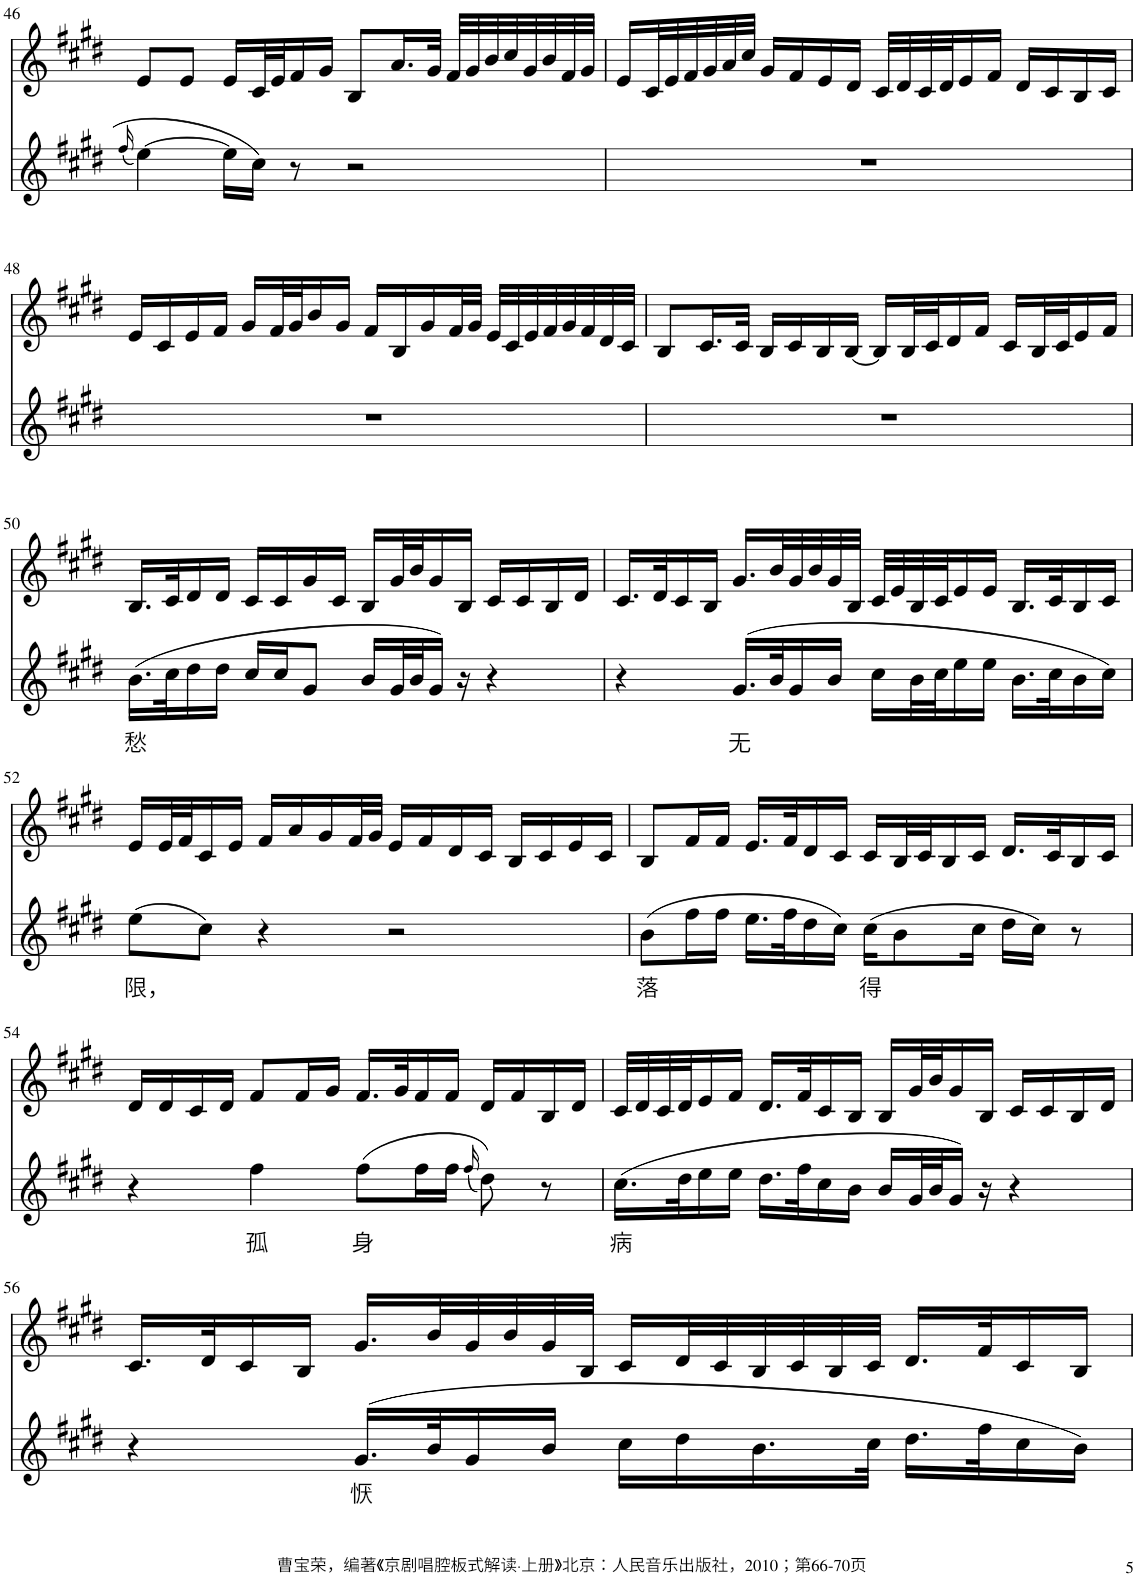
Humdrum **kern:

**kern	**text	**kern
*part2	*part2	*part1
*staff2	*staff2	*staff1
*I"Piano	*	*I"Piano
*I'Pno	*	*I'Pno
!!LO:PB:g=z
*clefG2	*	*clefG2
*k[f#c#g#d#]	*	*k[f#c#g#d#]
*M4/4	*	*M4/4
=46	=46	=46
(16qff#/	.	.
[4ee\)	.	8e/L
.	.	8e/J
16ee\LL]	.	16e/LL
16cc#\JJ	.	32c#/L
.	.	32e/J
8r	.	16f#/
.	.	16g#/JJ
2r	.	8B/L
.	.	16.a/L
.	.	32g#/JJk
.	.	32f#/LLL
.	.	32g#/
.	.	32b/
.	.	32cc#/
.	.	32g#/
.	.	32b/
.	.	32f#/
.	.	32g#/JJJ
=47	=47	=47
1r	.	16e/LL
.	.	32c#/L
.	.	32e/
.	.	32f#/
.	.	32g#/
.	.	32a/
.	.	32cc#/JJJ
.	.	16g#/LL
.	.	16f#/
.	.	16e/
.	.	16d#/JJ
.	.	32c#/LLL
.	.	32d#/
.	.	32c#/
.	.	32d#/J
.	.	16e/
.	.	16f#/JJ
.	.	16d#/LL
.	.	16c#/
.	.	16B/
.	.	16c#/JJ
!!LO:LB:g=z
=48	=48	=48
1r	.	16e/LL
.	.	16c#/
.	.	16e/
.	.	16f#/JJ
.	.	16g#/LL
.	.	32f#/L
.	.	32g#/J
.	.	16b/
.	.	16g#/JJ
.	.	16f#/LL
.	.	16B/
.	.	16g#/
.	.	32f#/L
.	.	32g#/JJJ
.	.	32e/LLL
.	.	32c#/
.	.	32e/
.	.	32f#/
.	.	32g#/
.	.	32f#/
.	.	32d#/
.	.	32c#/JJJ
=49	=49	=49
1r	.	8B/L
.	.	16.c#/L
.	.	32c#/JJk
.	.	16B/LL
.	.	16c#/
.	.	16B/
.	.	[16B/JJ
.	.	16B/LL]
.	.	32B/L
.	.	32c#/J
.	.	16d#/
.	.	16f#/JJ
.	.	16c#/LL
.	.	32B/L
.	.	32c#/J
.	.	16e/
.	.	16f#/JJ
!!LO:LB:g=z
=50	=50	=50
!	!LO:LY:b	!
(16.b\LL	愁	16.B/LL
32cc#\K	.	32c#/K
16dd#\	.	16d#/
16dd#\JJ	.	16d#/JJ
16cc#/LL	.	16c#/LL
16cc#/J	.	16c#/
8g#/J	.	16g#/
.	.	16c#/JJ
16b/LL	.	16B/LL
32g#/L	.	32g#/L
32b/J	.	32b/J
16g#/JJ)	.	16g#/
16r	.	16B/JJ
4r	.	16c#/LL
.	.	16c#/
.	.	16B/
.	.	16d#/JJ
=51	=51	=51
4r	.	16.c#/LL
.	.	32d#/K
.	.	16c#/
.	.	16B/JJ
!	!LO:LY:b	!
(16.g#/LL	无	16.g#/LL
32b/K	.	32b/L
16g#/	.	32g#/
.	.	32b/
16b/JJ	.	32g#/
.	.	32B/JJJ
16cc#\LL	.	32c#/LLL
.	.	32e/
32b\L	.	32B/
32cc#\J	.	32c#/J
16ee\	.	16e/
16ee\JJ	.	16e/JJ
16.b\LL	.	16.B/LL
32cc#\K	.	32c#/K
16b\	.	16B/
16cc#\JJ)	.	16c#/JJ
!!LO:LB:g=z
=52	=52	=52
!	!LO:LY:b	!
(8ee\L	限，	16e/LL
.	.	32e/L
.	.	32f#/J
8cc#\J)	.	16c#/
.	.	16e/JJ
4r	.	16f#/LL
.	.	16a/
.	.	16g#/
.	.	32f#/L
.	.	32g#/JJJ
2r	.	16e/LL
.	.	16f#/
.	.	16d#/
.	.	16c#/JJ
.	.	16B/LL
.	.	16c#/
.	.	16e/
.	.	16c#/JJ
=53	=53	=53
!	!LO:LY:b	!
(8b\L	落	8B/L
16ff#\L	.	16f#/L
16ff#\JJ	.	16f#/JJ
16.ee\LL	.	16.e/LL
32ff#\K	.	32f#/K
16dd#\	.	16d#/
16cc#\JJ)	.	16c#/JJ
!	!LO:LY:b	!
(16cc#\KL	得	16c#/LL
8b\	.	32B/L
.	.	32c#/J
.	.	16B/
16cc#\Jk	.	16c#/JJ
16dd#\LL	.	16.d#/LL
16cc#\JJ)	.	.
.	.	32c#/K
8r	.	16B/
.	.	16c#/JJ
!!LO:LB:g=z
=54	=54	=54
4r	.	16d#/LL
.	.	16d#/
.	.	16c#/
.	.	16d#/JJ
!	!LO:LY:b	!
4ff#\	孤	8f#/L
.	.	16f#/L
.	.	16g#/JJ
!	!LO:LY:b	!
(8ff#\L	身	16.f#/LL
.	.	32g#/K
16ff#\L	.	16f#/
16ff#\JJ	.	16f#/JJ
(16qff#/	.	.
8dd#\))	.	16d#/LL
.	.	16f#/
8r	.	16B/
.	.	16d#/JJ
=55	=55	=55
!	!LO:LY:b	!
(16.cc#\LL	病	32c#/LLL
.	.	32d#/
.	.	32c#/
32dd#\K	.	32d#/J
16ee\	.	16e/
16ee\JJ	.	16f#/JJ
16.dd#\LL	.	16.d#/LL
32ff#\K	.	32f#/K
16cc#\	.	16c#/
16b\JJ	.	16B/JJ
16b/LL	.	16B/LL
32g#/L	.	32g#/L
32b/J	.	32b/J
16g#/JJ)	.	16g#/
16r	.	16B/JJ
4r	.	16c#/LL
.	.	16c#/
.	.	16B/
.	.	16d#/JJ
!!LO:LB:g=z
=56	=56	=56
4r	.	16.c#/LL
.	.	32d#/K
.	.	16c#/
.	.	16B/JJ
!	!LO:LY:b	!
(16.g#/LL	恹	16.g#/LL
32b/K	.	32b/L
16g#/	.	32g#/
.	.	32b/
16b/JJ	.	32g#/
.	.	32B/JJJ
16cc#\LL	.	16c#/LL
16dd#\	.	32d#/L
.	.	32c#/
16.b\	.	32B/
.	.	32c#/
.	.	32B/
32cc#\JJk	.	32c#/JJJ
16.dd#\LL	.	16.d#/LL
32ff#\K	.	32f#/K
16cc#\	.	16c#/
16b\JJ)	.	16B/JJ
=	=	=
*-	*-	*-
